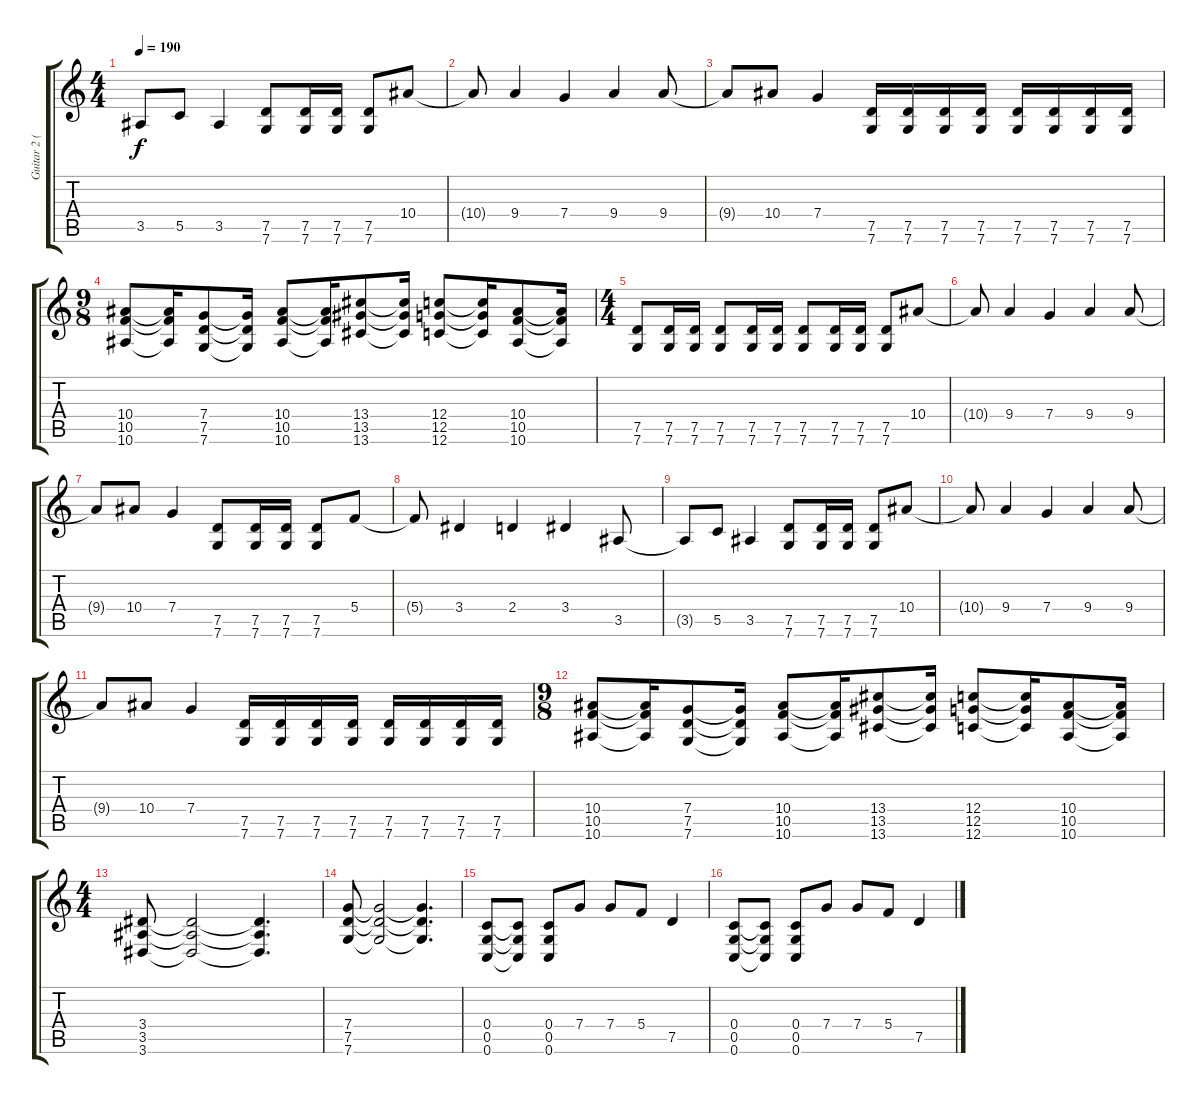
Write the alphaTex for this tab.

\track ("Guitar 2 (Distorted- Padget)" "Guitar 2 (") {instrument distortionguitar}
\staff {score tabs}
\tuning (D4 A3 F3 C3 G2 C2) {hide}
\ts (4 4)
\tempo 190
\clef g2
\ks c
3.5{t}.8{dy f} 5.5.8 3.5.4 (7.5 7.6).8 (7.5 7.6).16 (7.5 7.6).16 (7.5 7.6).8 10.4.8 |
10.4{t}.8 9.4.4 7.4.4 9.4.4 9.4.8 |
9.4{t}.8 10.4.8 7.4.4 (7.5 7.6).16 (7.5 7.6).16 (7.5 7.6).16 (7.5 7.6).16 (7.5 7.6).16 (7.5 7.6).16 (7.5 7.6).16 (7.5 7.6).16 |
\ts (9 8)
(10.4 10.5 10.6).8 (10.4{t} 10.5{t} 10.6{t}).16 (7.4 7.5 7.6).8 (7.4{t} 7.5{t} 7.6{t}).16 (10.4 10.5 10.6).8 (10.4{t} 10.5{t} 10.6{t}).16 (13.4 13.5 13.6).8 (13.4{t} 13.5{t} 13.6{t}).16 (12.4 12.5 12.6).8 (12.4{t} 12.5{t} 12.6{t}).16 (10.4 10.5 10.6).8 (10.4{t} 10.5{t} 10.6{t}).16 |
\ts (4 4)
(7.5 7.6).8 (7.5 7.6).16 (7.5 7.6).16 (7.5 7.6).8 (7.5 7.6).16 (7.5 7.6).16 (7.5 7.6).8 (7.5 7.6).16 (7.5 7.6).16 (7.5 7.6).8 10.4.8 |
10.4{t}.8 9.4.4 7.4.4 9.4.4 9.4.8 |
9.4{t}.8 10.4.8 7.4.4 (7.5 7.6).8 (7.5 7.6).16 (7.5 7.6).16 (7.5 7.6).8 5.4.8 |
5.4{t}.8 3.4.4 2.4.4 3.4.4 3.5.8 |
3.5{t}.8 5.5.8 3.5.4 (7.5 7.6).8 (7.5 7.6).16 (7.5 7.6).16 (7.5 7.6).8 10.4.8 |
10.4{t}.8 9.4.4 7.4.4 9.4.4 9.4.8 |
9.4{t}.8 10.4.8 7.4.4 (7.5 7.6).16 (7.5 7.6).16 (7.5 7.6).16 (7.5 7.6).16 (7.5 7.6).16 (7.5 7.6).16 (7.5 7.6).16 (7.5 7.6).16 |
\ts (9 8)
(10.4 10.5 10.6).8 (10.4{t} 10.5{t} 10.6{t}).16 (7.4 7.5 7.6).8 (7.4{t} 7.5{t} 7.6{t}).16 (10.4 10.5 10.6).8 (10.4{t} 10.5{t} 10.6{t}).16 (13.4 13.5 13.6).8 (13.4{t} 13.5{t} 13.6{t}).16 (12.4 12.5 12.6).8 (12.4{t} 12.5{t} 12.6{t}).16 (10.4 10.5 10.6).8 (10.4{t} 10.5{t} 10.6{t}).16 |
\ts (4 4)
(3.4 3.5 3.6).8 (3.4{t} 3.5{t} 3.6{t}).2 (3.4{t} 3.5{t} 3.6{t}).4{d} |
(7.4 7.5 7.6).8 (7.4{t} 7.5{t} 7.6{t}).2 (7.4{t} 7.5{t} 7.6{t}).4{d} |
(0.4 0.5 0.6).8 (0.4{t} 0.5{t} 0.6{t}).8 (0.4 0.5 0.6).8 7.4.8 7.4.8 5.4.8 7.5.4 |
(0.4 0.5 0.6).8 (0.4{t} 0.5{t} 0.6{t}).8 (0.4 0.5 0.6).8 7.4.8 7.4.8 5.4.8 7.5.4
